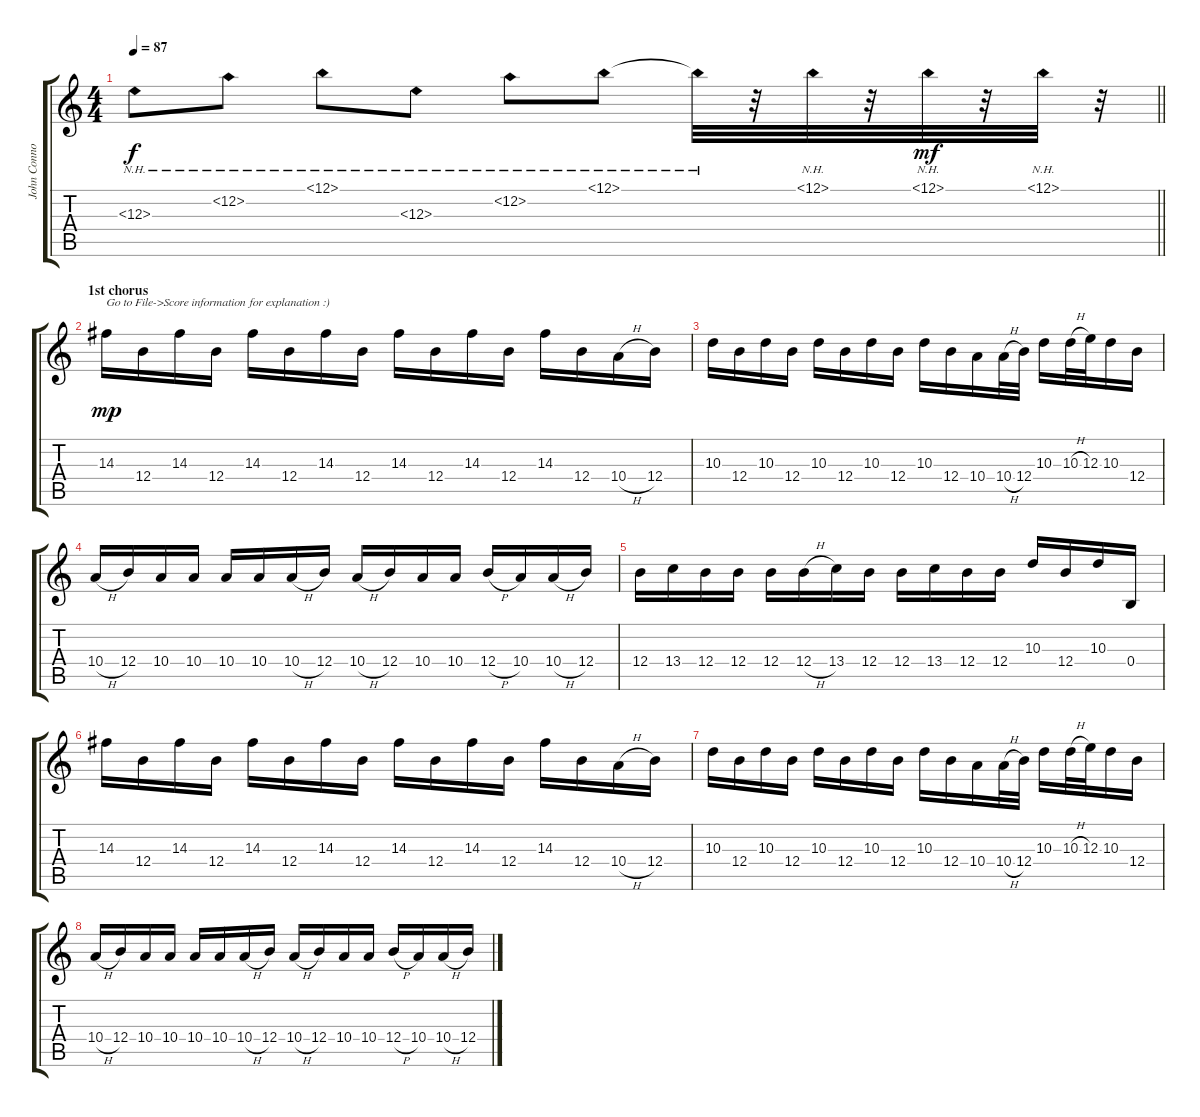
\track ("John Connolly" "John Conno") {instrument distortionguitar}
\staff {score tabs}
\tuning (B3 A3 E3 B2 Gb2 B1) {hide}
\ts (4 4)
\tempo 87
\clef g2
\barLineRight lightlight
\ks c
12.3{nh}.8{dy f} 12.2{nh}.8 12.1{nh}.8 12.3{nh}.8 12.2{nh}.8 12.1{nh}.8 12.1{nh t}.32 r.32 12.1{nh}.32 r.32 12.1{nh}.32{dy mf} r.32 12.1{nh}.32 r.32 |
\section ("" "1st chorus")
14.3.16{txt "Go to File->Score information for explanation :)" dy mp} 12.4.16 14.3.16 12.4.16 14.3.16 12.4.16 14.3.16 12.4.16 14.3.16 12.4.16 14.3.16 12.4.16 14.3.16 12.4.16 10.4{h}.16 12.4.16 |
10.3.16 12.4.16 10.3.16 12.4.16 10.3.16 12.4.16 10.3.16 12.4.16 10.3.16 12.4.16 10.4.16 10.4{h}.32 12.4.32 10.3.16 10.3{h}.32 12.3.32 10.3.16 12.4.16 |
10.4{h}.16 12.4.16 10.4.16 10.4.16 10.4.16 10.4.16 10.4{h}.16 12.4.16 10.4{h}.16 12.4.16 10.4.16 10.4.16 12.4{h}.16 10.4.16 10.4{h}.16 12.4.16 |
12.4.16 13.4.16 12.4.16 12.4.16 12.4.16 12.4{h}.16 13.4.16 12.4.16 12.4.16 13.4.16 12.4.16 12.4.16 10.3.16 12.4.16 10.3.16 0.4.16 |
14.3.16 12.4.16 14.3.16 12.4.16 14.3.16 12.4.16 14.3.16 12.4.16 14.3.16 12.4.16 14.3.16 12.4.16 14.3.16 12.4.16 10.4{h}.16 12.4.16 |
10.3.16 12.4.16 10.3.16 12.4.16 10.3.16 12.4.16 10.3.16 12.4.16 10.3.16 12.4.16 10.4.16 10.4{h}.32 12.4.32 10.3.16 10.3{h}.32 12.3.32 10.3.16 12.4.16 |
10.4{h}.16 12.4.16 10.4.16 10.4.16 10.4.16 10.4.16 10.4{h}.16 12.4.16 10.4{h}.16 12.4.16 10.4.16 10.4.16 12.4{h}.16 10.4.16 10.4{h}.16 12.4.16
